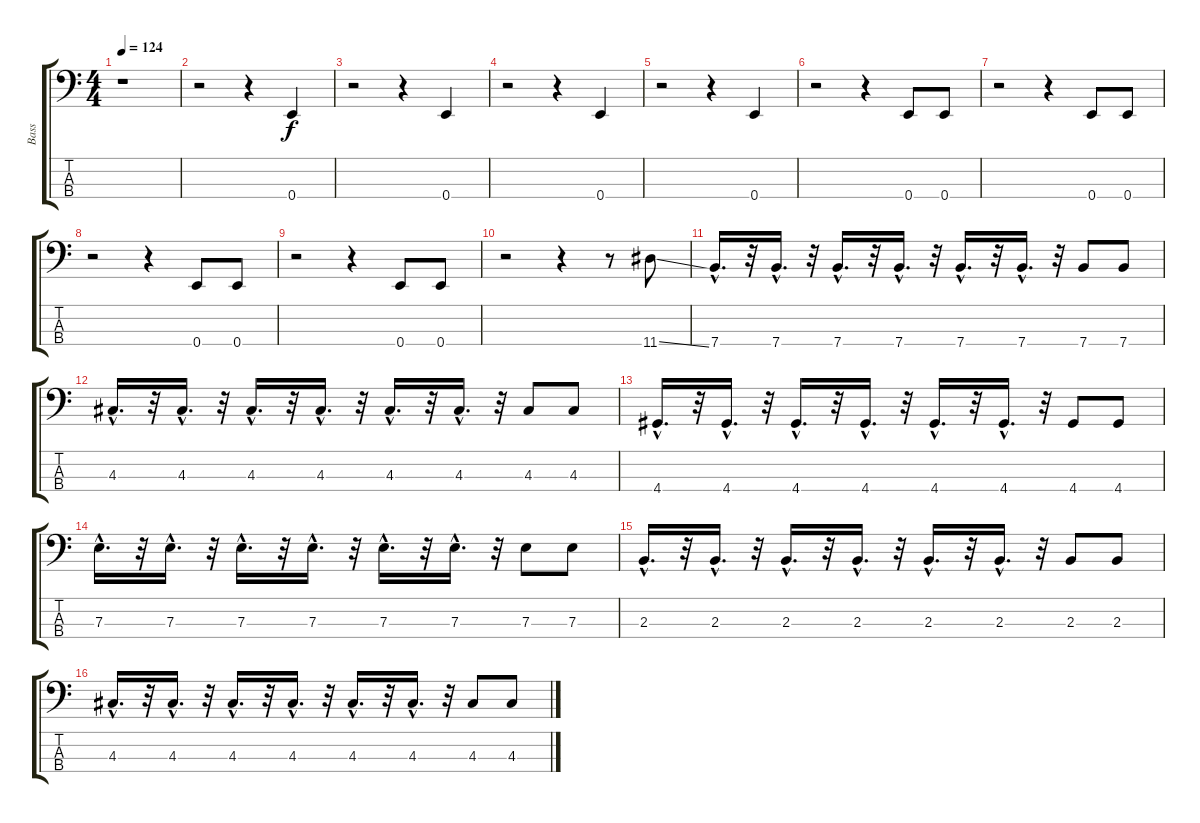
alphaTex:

\track ("Bass" "Bass") {instrument electricbassfinger}
\staff {score tabs}
\tuning (G2 D2 A1 E1) {hide}
\ts (4 4)
\tempo 124
\clef f4
\ks c
r.1{dy f instrument electricbassfinger} |
r.2 r.4 0.4.4 |
r.2 r.4 0.4.4 |
r.2 r.4 0.4.4 |
r.2 r.4 0.4.4 |
r.2 r.4 0.4.8 0.4.8 |
r.2 r.4 0.4.8 0.4.8 |
r.2 r.4 0.4.8 0.4.8 |
r.2 r.4 0.4.8 0.4.8 |
r.2 r.4 r.8 11.4{ss}.8 |
7.4{hac}.16{d} r.32 7.4{hac}.16{d} r.32 7.4{hac}.16{d} r.32 7.4{hac}.16{d} r.32 7.4{hac}.16{d} r.32 7.4{hac}.16{d} r.32 7.4.8 7.4.8 |
4.3{hac}.16{d} r.32 4.3{hac}.16{d} r.32 4.3{hac}.16{d} r.32 4.3{hac}.16{d} r.32 4.3{hac}.16{d} r.32 4.3{hac}.16{d} r.32 4.3.8 4.3.8 |
4.4{hac}.16{d} r.32 4.4{hac}.16{d} r.32 4.4{hac}.16{d} r.32 4.4{hac}.16{d} r.32 4.4{hac}.16{d} r.32 4.4{hac}.16{d} r.32 4.4.8 4.4.8 |
7.3{hac}.16{d} r.32 7.3{hac}.16{d} r.32 7.3{hac}.16{d} r.32 7.3{hac}.16{d} r.32 7.3{hac}.16{d} r.32 7.3{hac}.16{d} r.32 7.3.8 7.3.8 |
2.3{hac}.16{d} r.32 2.3{hac}.16{d} r.32 2.3{hac}.16{d} r.32 2.3{hac}.16{d} r.32 2.3{hac}.16{d} r.32 2.3{hac}.16{d} r.32 2.3.8 2.3.8 |
4.3{hac}.16{d} r.32 4.3{hac}.16{d} r.32 4.3{hac}.16{d} r.32 4.3{hac}.16{d} r.32 4.3{hac}.16{d} r.32 4.3{hac}.16{d} r.32 4.3.8 4.3.8
